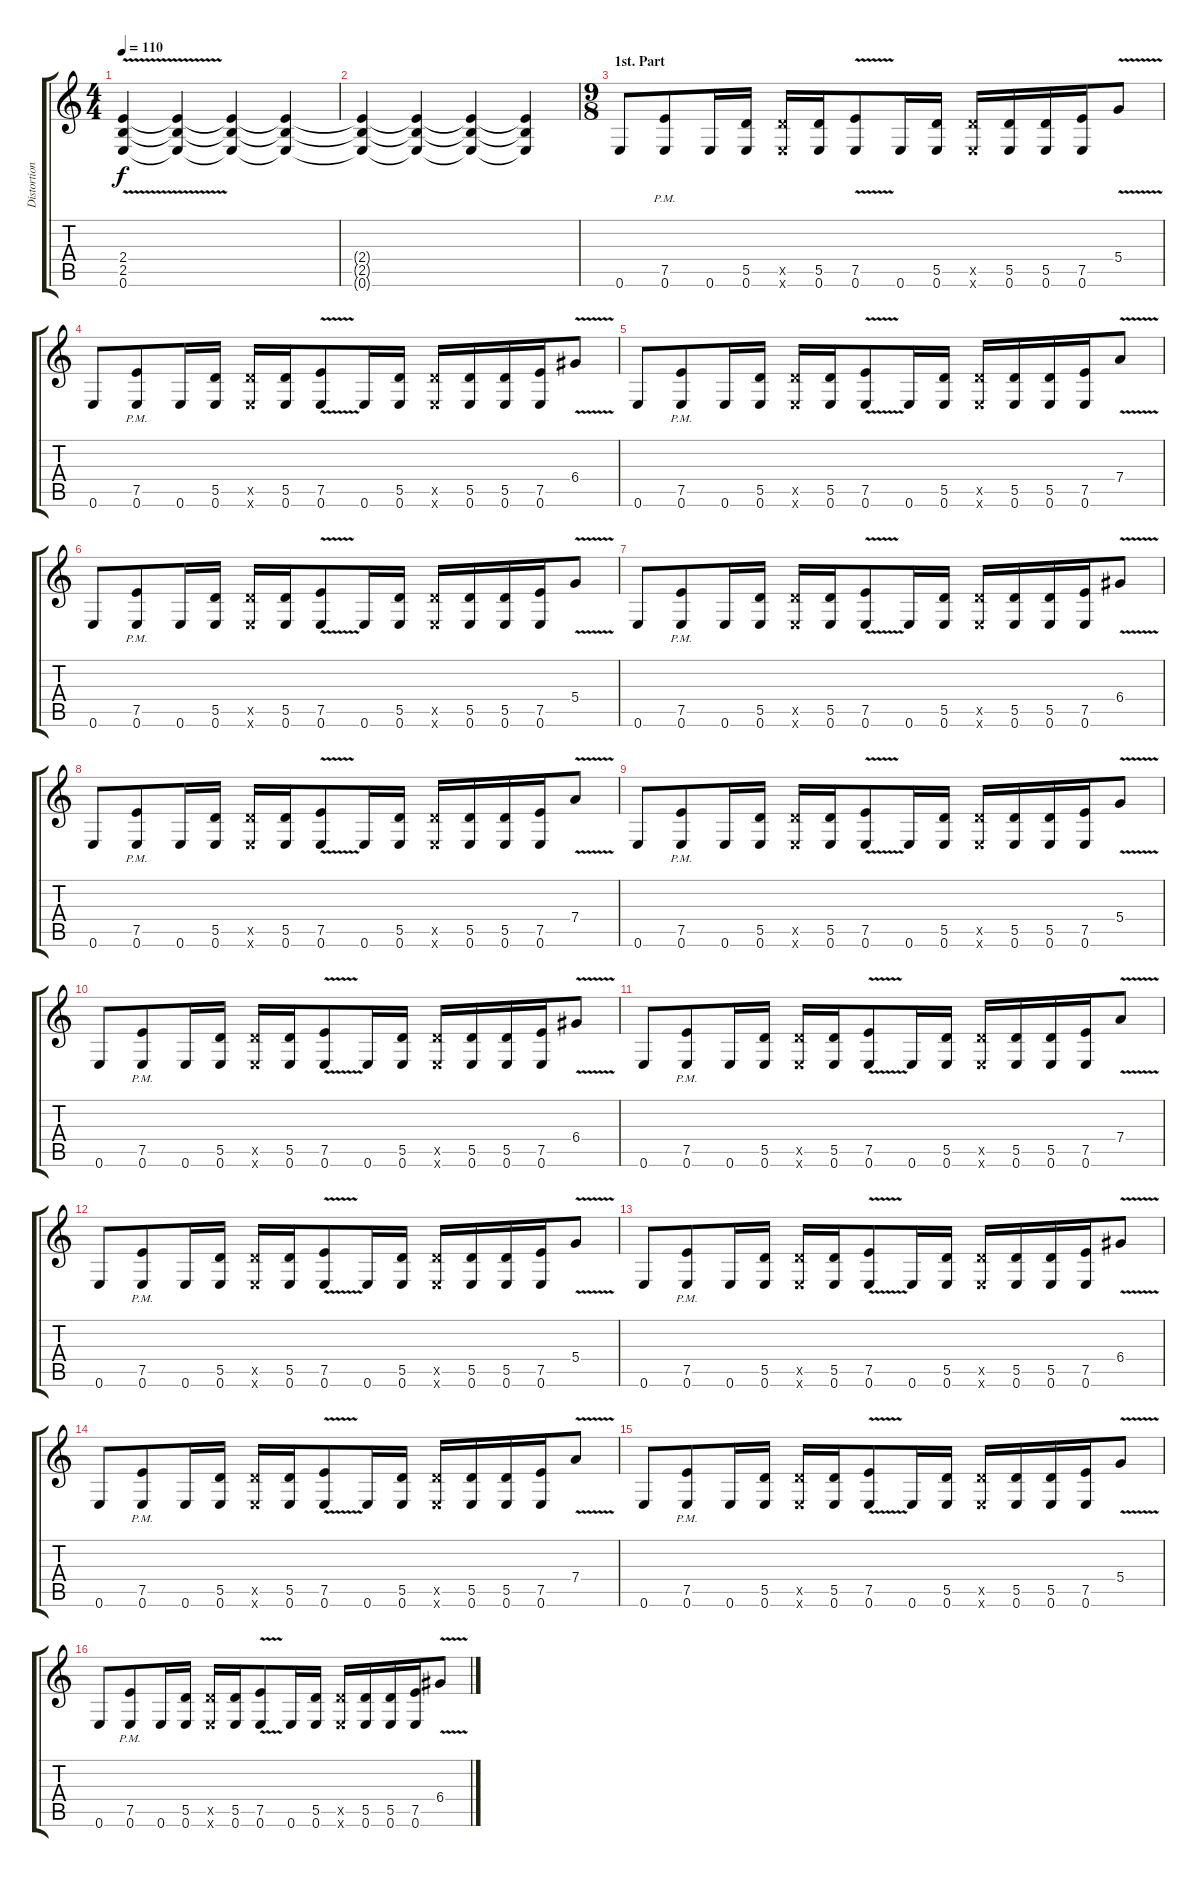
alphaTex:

\track ("Distortion Guitar" "Distortion") {instrument distortionguitar}
\staff {score tabs}
\tuning (E4 B3 G3 D3 A2 E2) {hide}
\ts (4 4)
\tempo 110
\clef g2
\ks c
(2.4{v} 2.5{v} 0.6{v}).4{dy f} (2.4{t} 2.5{t} 0.6{t}).4 (2.4{t} 2.5{t} 0.6{t}).4 (2.4{t} 2.5{t} 0.6{t}).4 |
(2.4{t} 2.5{t} 0.6{t}).4 (2.4{t} 2.5{t} 0.6{t}).4 (2.4{t} 2.5{t} 0.6{t}).4 (2.4{t} 2.5{t} 0.6{t}).4 |
\ts (9 8)
\section ("" "1st. Part")
0.6.8 (7.5{pm} 0.6).8 0.6.16 (5.5 0.6).16 (5.5{x} 0.6{x}).16 (5.5 0.6).16 (7.5{v} 0.6{v}).8 0.6.16 (5.5 0.6).16 (5.5{x} 0.6{x}).16 (5.5 0.6).16 (5.5 0.6).16 (7.5 0.6).16 5.4{v}.8 |
0.6.8 (7.5{pm} 0.6).8 0.6.16 (5.5 0.6).16 (5.5{x} 0.6{x}).16 (5.5 0.6).16 (7.5{v} 0.6{v}).8 0.6.16 (5.5 0.6).16 (5.5{x} 0.6{x}).16 (5.5 0.6).16 (5.5 0.6).16 (7.5 0.6).16 6.4{v}.8 |
0.6.8 (7.5{pm} 0.6).8 0.6.16 (5.5 0.6).16 (5.5{x} 0.6{x}).16 (5.5 0.6).16 (7.5{v} 0.6{v}).8 0.6.16 (5.5 0.6).16 (5.5{x} 0.6{x}).16 (5.5 0.6).16 (5.5 0.6).16 (7.5 0.6).16 7.4{v}.8 |
0.6.8 (7.5{pm} 0.6).8 0.6.16 (5.5 0.6).16 (5.5{x} 0.6{x}).16 (5.5 0.6).16 (7.5{v} 0.6{v}).8 0.6.16 (5.5 0.6).16 (5.5{x} 0.6{x}).16 (5.5 0.6).16 (5.5 0.6).16 (7.5 0.6).16 5.4{v}.8 |
0.6.8 (7.5{pm} 0.6).8 0.6.16 (5.5 0.6).16 (5.5{x} 0.6{x}).16 (5.5 0.6).16 (7.5{v} 0.6{v}).8 0.6.16 (5.5 0.6).16 (5.5{x} 0.6{x}).16 (5.5 0.6).16 (5.5 0.6).16 (7.5 0.6).16 6.4{v}.8 |
0.6.8 (7.5{pm} 0.6).8 0.6.16 (5.5 0.6).16 (5.5{x} 0.6{x}).16 (5.5 0.6).16 (7.5{v} 0.6{v}).8 0.6.16 (5.5 0.6).16 (5.5{x} 0.6{x}).16 (5.5 0.6).16 (5.5 0.6).16 (7.5 0.6).16 7.4{v}.8 |
0.6.8 (7.5{pm} 0.6).8 0.6.16 (5.5 0.6).16 (5.5{x} 0.6{x}).16 (5.5 0.6).16 (7.5{v} 0.6{v}).8 0.6.16 (5.5 0.6).16 (5.5{x} 0.6{x}).16 (5.5 0.6).16 (5.5 0.6).16 (7.5 0.6).16 5.4{v}.8 |
0.6.8 (7.5{pm} 0.6).8 0.6.16 (5.5 0.6).16 (5.5{x} 0.6{x}).16 (5.5 0.6).16 (7.5{v} 0.6{v}).8 0.6.16 (5.5 0.6).16 (5.5{x} 0.6{x}).16 (5.5 0.6).16 (5.5 0.6).16 (7.5 0.6).16 6.4{v}.8 |
0.6.8 (7.5{pm} 0.6).8 0.6.16 (5.5 0.6).16 (5.5{x} 0.6{x}).16 (5.5 0.6).16 (7.5{v} 0.6{v}).8 0.6.16 (5.5 0.6).16 (5.5{x} 0.6{x}).16 (5.5 0.6).16 (5.5 0.6).16 (7.5 0.6).16 7.4{v}.8 |
0.6.8 (7.5{pm} 0.6).8 0.6.16 (5.5 0.6).16 (5.5{x} 0.6{x}).16 (5.5 0.6).16 (7.5{v} 0.6{v}).8 0.6.16 (5.5 0.6).16 (5.5{x} 0.6{x}).16 (5.5 0.6).16 (5.5 0.6).16 (7.5 0.6).16 5.4{v}.8 |
0.6.8 (7.5{pm} 0.6).8 0.6.16 (5.5 0.6).16 (5.5{x} 0.6{x}).16 (5.5 0.6).16 (7.5{v} 0.6{v}).8 0.6.16 (5.5 0.6).16 (5.5{x} 0.6{x}).16 (5.5 0.6).16 (5.5 0.6).16 (7.5 0.6).16 6.4{v}.8 |
0.6.8 (7.5{pm} 0.6).8 0.6.16 (5.5 0.6).16 (5.5{x} 0.6{x}).16 (5.5 0.6).16 (7.5{v} 0.6{v}).8 0.6.16 (5.5 0.6).16 (5.5{x} 0.6{x}).16 (5.5 0.6).16 (5.5 0.6).16 (7.5 0.6).16 7.4{v}.8 |
0.6.8 (7.5{pm} 0.6).8 0.6.16 (5.5 0.6).16 (5.5{x} 0.6{x}).16 (5.5 0.6).16 (7.5{v} 0.6{v}).8 0.6.16 (5.5 0.6).16 (5.5{x} 0.6{x}).16 (5.5 0.6).16 (5.5 0.6).16 (7.5 0.6).16 5.4{v}.8 |
0.6.8 (7.5{pm} 0.6).8 0.6.16 (5.5 0.6).16 (5.5{x} 0.6{x}).16 (5.5 0.6).16 (7.5{v} 0.6{v}).8 0.6.16 (5.5 0.6).16 (5.5{x} 0.6{x}).16 (5.5 0.6).16 (5.5 0.6).16 (7.5 0.6).16 6.4{v}.8
